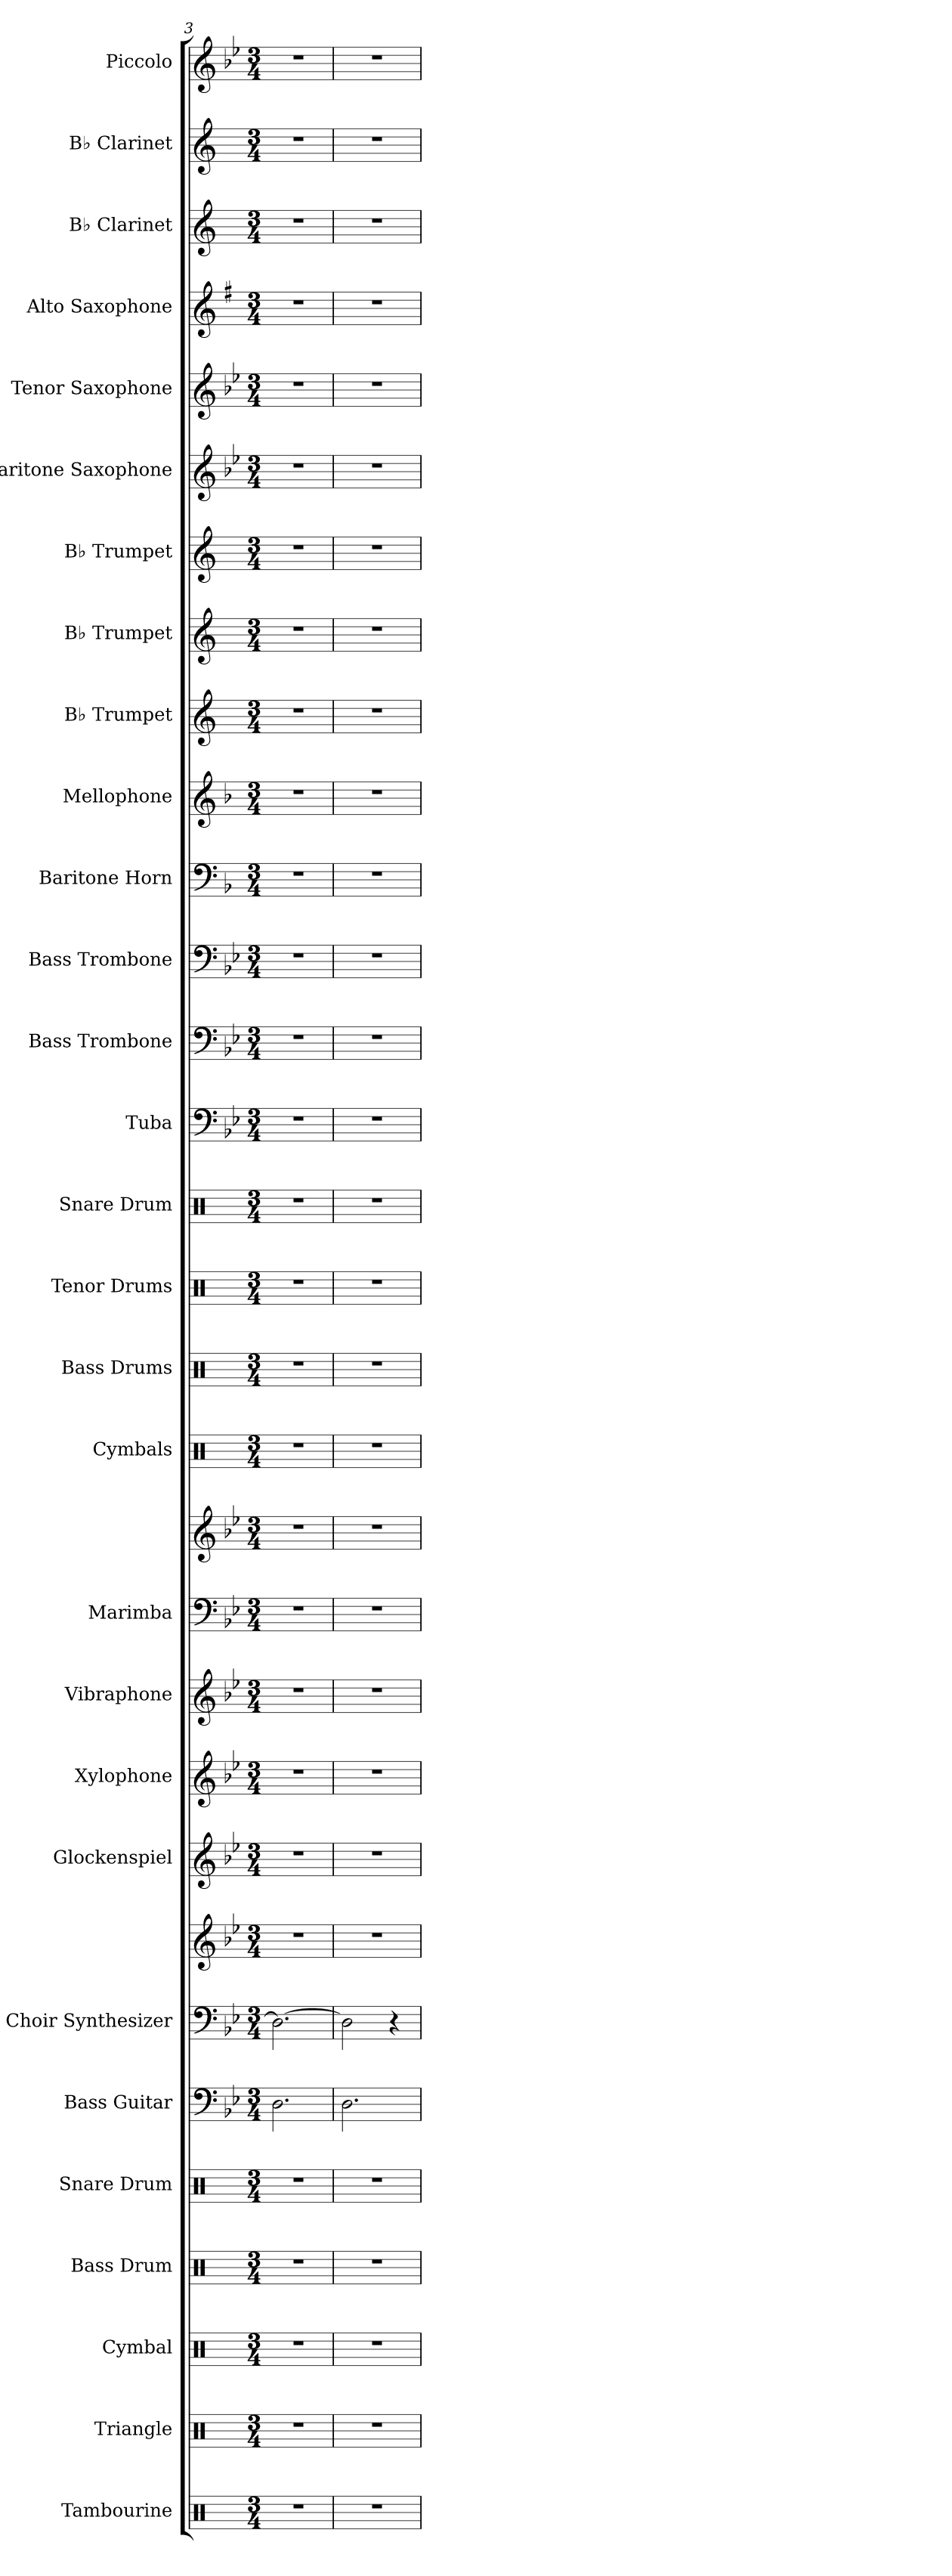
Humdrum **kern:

**kern	**kern	**kern	**kern	**kern	**kern	**kern	**kern	**kern	**kern	**kern	**kern	**kern	**kern	**kern	**kern	**kern	**kern	**kern	**kern	**kern	**kern	**kern	**kern	**kern	**kern	**kern	**kern	**kern	**kern	**kern
*part29	*part28	*part27	*part26	*part25	*part24	*part23	*part23	*part22	*part21	*part20	*part19	*part19	*part18	*part17	*part16	*part15	*part14	*part13	*part12	*part11	*part10	*part9	*part8	*part7	*part6	*part5	*part4	*part3	*part2	*part1
*staff31	*staff30	*staff29	*staff28	*staff27	*staff26	*staff25	*staff24	*staff23	*staff22	*staff21	*staff20	*staff19	*staff18	*staff17	*staff16	*staff15	*staff14	*staff13	*staff12	*staff11	*staff10	*staff9	*staff8	*staff7	*staff6	*staff5	*staff4	*staff3	*staff2	*staff1
*I"Tambourine	*I"Triangle	*I"Cymbal	*I"Bass Drum	*I"Snare Drum	*I"Bass Guitar	*I"Choir Synthesizer	*	*I"Glockenspiel	*I"Xylophone	*I"Vibraphone	*I"Marimba	*	*I"Cymbals	*I"Bass Drums	*I"Tenor Drums	*I"Snare Drum	*I"Tuba	*I"Bass Trombone	*I"Bass Trombone	*I"Baritone Horn	*I"Mellophone	*I"B♭ Trumpet	*I"B♭ Trumpet	*I"B♭ Trumpet	*I"Baritone Saxophone	*I"Tenor Saxophone	*I"Alto Saxophone	*I"B♭ Clarinet	*I"B♭ Clarinet	*I"Piccolo
*I'Tamb.	*I'Trgl.	*I'Cym.	*I'B. Dr.	*I'Sn. Dr.	*I'B. Guit.	*I'Synth.	*	*I'Glk.	*I'Xyl.	*I'Vib.	*I'Mrm.	*	*I'Cym.	*I'B.D.	*I'T.D.	*I'S.D.	*I'Tba.	*I'B. Tbn.	*I'B. Tbn.	*I'Bar. Hn.	*I'Mph.	*I'B♭ Tpt.	*I'B♭ Tpt.	*I'B♭ Tpt.	*I'Bar. Sax.	*I'T. Sax.	*I'A. Sax.	*I'B♭ Cl.	*I'B♭ Cl.	*I'Picc.
*clefX	*clefX	*clefX	*clefX	*clefX	*clefF4	*clefF4	*clefG2	*clefG2	*clefG2	*clefG2	*clefF4	*clefG2	*clefX	*clefX	*clefX	*clefX	*clefF4	*clefF4	*clefF4	*clefF4	*clefG2	*clefG2	*clefG2	*clefG2	*clefG2	*clefG2	*clefG2	*clefG2	*clefG2	*clefG2
*	*	*	*	*	*ITrd7c12	*	*	*ITrd-14c-24	*ITrd-7c-12	*	*	*	*	*	*	*	*	*	*	*ITrd4c7	*ITrd4c7	*ITrd1c2	*ITrd1c2	*ITrd1c2	*ITrd12c21	*ITrd8c14	*ITrd5c9	*ITrd1c2	*ITrd1c2	*ITrd-7c-12
*k[]	*k[]	*k[]	*k[]	*k[]	*k[b-e-]	*k[b-e-]	*k[b-e-]	*k[b-e-]	*k[b-e-]	*k[b-e-]	*k[b-e-]	*k[b-e-]	*k[]	*k[]	*k[]	*k[]	*k[b-e-]	*k[b-e-]	*k[b-e-]	*k[b-e-]	*k[b-e-]	*k[b-e-]	*k[b-e-]	*k[b-e-]	*k[b-e-]	*k[b-e-]	*k[b-e-]	*k[b-e-]	*k[b-e-]	*k[b-e-]
*M3/4	*M3/4	*M3/4	*M3/4	*M3/4	*M3/4	*M3/4	*M3/4	*M3/4	*M3/4	*M3/4	*M3/4	*M3/4	*M3/4	*M3/4	*M3/4	*M3/4	*M3/4	*M3/4	*M3/4	*M3/4	*M3/4	*M3/4	*M3/4	*M3/4	*M3/4	*M3/4	*M3/4	*M3/4	*M3/4	*M3/4
=3	=3	=3	=3	=3	=3	=3	=3	=3	=3	=3	=3	=3	=3	=3	=3	=3	=3	=3	=3	=3	=3	=3	=3	=3	=3	=3	=3	=3	=3	=3
2.r	2.r	2.r	2.r	2.r	2.DD\	2.D\_	2.r	2.r	2.r	2.r	2.r	2.r	2.r	2.r	2.r	2.r	2.r	2.r	2.r	2.r	2.r	2.r	2.r	2.r	2.r	2.r	2.r	2.r	2.r	2.r
=4	=4	=4	=4	=4	=4	=4	=4	=4	=4	=4	=4	=4	=4	=4	=4	=4	=4	=4	=4	=4	=4	=4	=4	=4	=4	=4	=4	=4	=4	=4
2.r	2.r	2.r	2.r	2.r	2.DD\	2D\]	2.r	2.r	2.r	2.r	2.r	2.r	2.r	2.r	2.r	2.r	2.r	2.r	2.r	2.r	2.r	2.r	2.r	2.r	2.r	2.r	2.r	2.r	2.r	2.r
.	.	.	.	.	.	4r	.	.	.	.	.	.	.	.	.	.	.	.	.	.	.	.	.	.	.	.	.	.	.	.
=	=	=	=	=	=	=	=	=	=	=	=	=	=	=	=	=	=	=	=	=	=	=	=	=	=	=	=	=	=	=
*-	*-	*-	*-	*-	*-	*-	*-	*-	*-	*-	*-	*-	*-	*-	*-	*-	*-	*-	*-	*-	*-	*-	*-	*-	*-	*-	*-	*-	*-	*-
